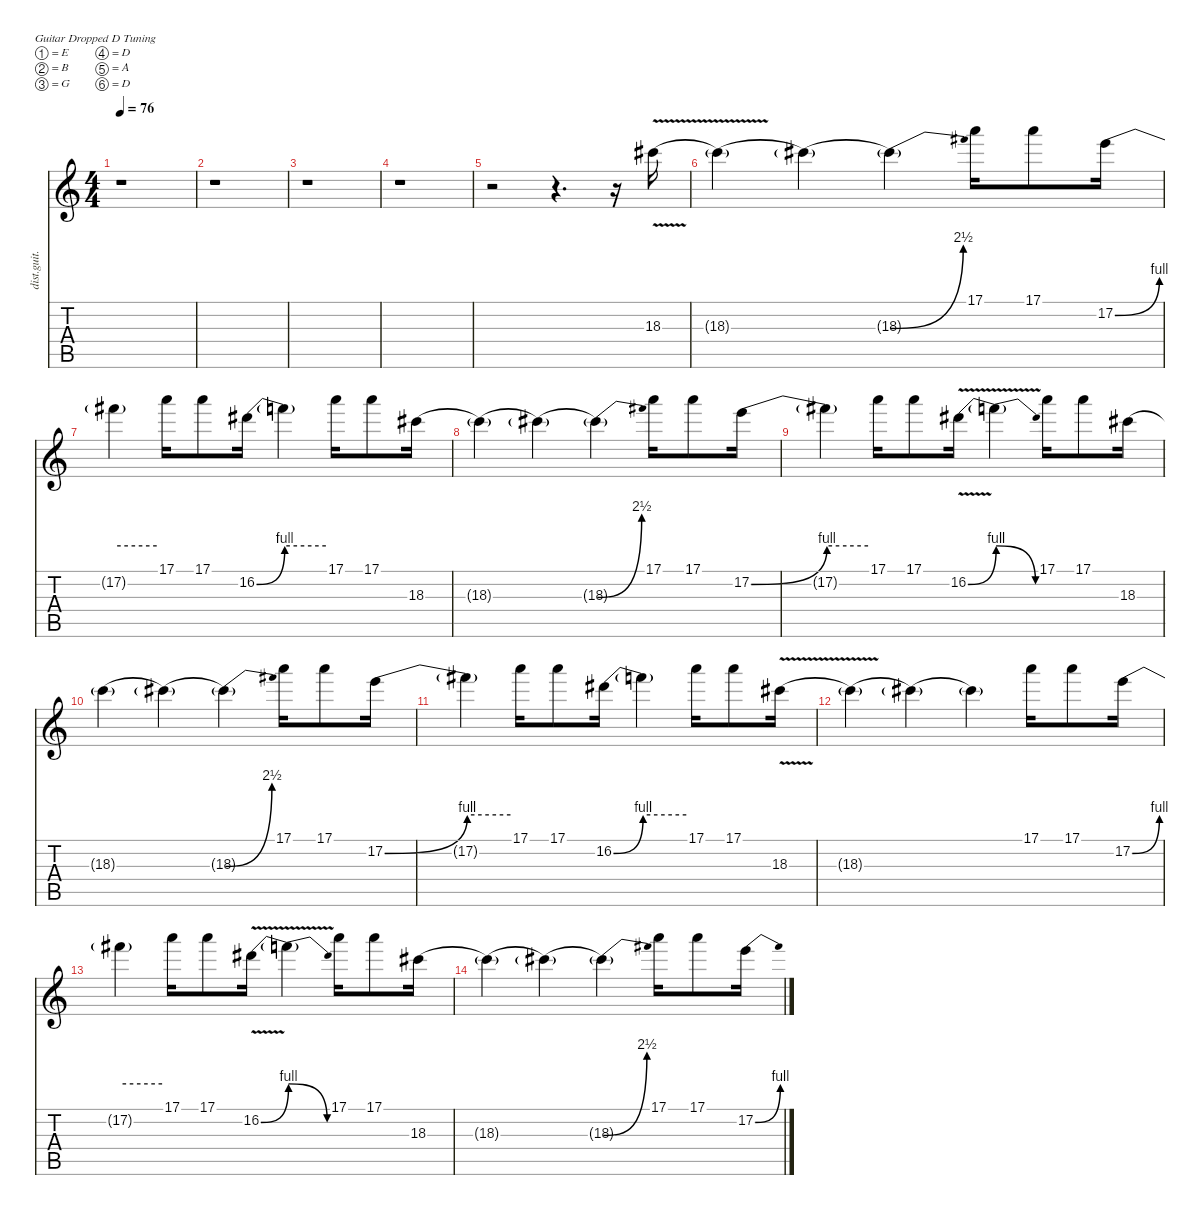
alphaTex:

\defaultSystemsLayout 4
\hideDynamics
\bracketExtendMode nobrackets
\track ("Lead Guitar" "dist.guit.") {instrument distortionguitar}
\staff {score tabs}
\tuning (E4 B3 G3 D3 A2 D2)
\ts (4 4)
\tempo 76
\clef g2
\ks c
r.1{dy f} |
r.1 |
r.1 |
r.1 |
r.2 r.4{d} r.16 18.3{be (hold 0 0 60 0) v acc #}.16 |
18.3{be (hold 0 0 60 0) t acc #}.4 18.3{be (hold 0 0 60 0) t acc #}.4 18.3{be (bend 0 0 60 10) t acc #}.4 17.1.16{dy mp} 17.1.8 17.2{be (bend 0 0 60 4)}.16{dy f} |
17.2{be (hold 0 4 60 4) t}.4 17.1.16{dy mp} 17.1.8 16.2{be (bend 0 0 60 4) acc #}.16 16.2{be (hold 0 4 60 4) t}.4{dy f} 17.1.16{dy mp} 17.1.8 18.3{be (hold 0 0 60 0) acc #}.16{dy f} |
18.3{be (hold 0 0 60 0) t acc #}.4 18.3{be (hold 0 0 60 0) t acc #}.4 18.3{be (bend 0 0 60 10) t acc #}.4 17.1.16{dy mp} 17.1.8 17.2{be (bend 0 0 60 4)}.16{dy f} |
17.2{be (hold 0 4 60 4) t}.4 17.1.16{dy mp} 17.1.8 16.2{be (bend 0 0 60 4) v acc #}.16 16.2{be (release 0 4 60 0) t}.4{dy f} 17.1.16{dy mp} 17.1.8 18.3{be (hold 0 0 60 0) acc #}.16{dy f} |
18.3{be (hold 0 0 60 0) t acc #}.4 18.3{be (hold 0 0 60 0) t acc #}.4 18.3{be (bend 0 0 60 10) t acc #}.4 17.1.16{dy mp} 17.1.8 17.2{be (bend 0 0 60 4)}.16{dy f} |
17.2{be (hold 0 4 60 4) t}.4 17.1.16{dy mp} 17.1.8 16.2{be (bend 0 0 60 4) acc #}.16 16.2{be (hold 0 4 60 4) t}.4{dy f} 17.1.16{dy mp} 17.1.8 18.3{be (hold 0 0 60 0) v acc #}.16{dy f} |
18.3{be (hold 0 0 60 0) t acc #}.4 18.3{be (hold 0 0 60 0) t acc #}.4 18.3{be (hold 0 0 60 0) t acc #}.4 17.1.16{dy mp} 17.1.8 17.2{be (bend 0 0 60 4)}.16{dy f} |
17.2{be (hold 0 4 60 4) t}.4 17.1.16{dy mp} 17.1.8 16.2{be (bend 0 0 60 4) v acc #}.16 16.2{be (release 0 4 60 0) t}.4{dy f} 17.1.16{dy mp} 17.1.8 18.3{be (hold 0 0 60 0) acc #}.16{dy f} |
18.3{be (hold 0 0 60 0) t acc #}.4 18.3{be (hold 0 0 60 0) t acc #}.4 18.3{be (bend 0 0 60 10) t acc #}.4 17.1.16{dy mp} 17.1.8 17.2{be (bend 0 0 30 4)}.16{dy f}
